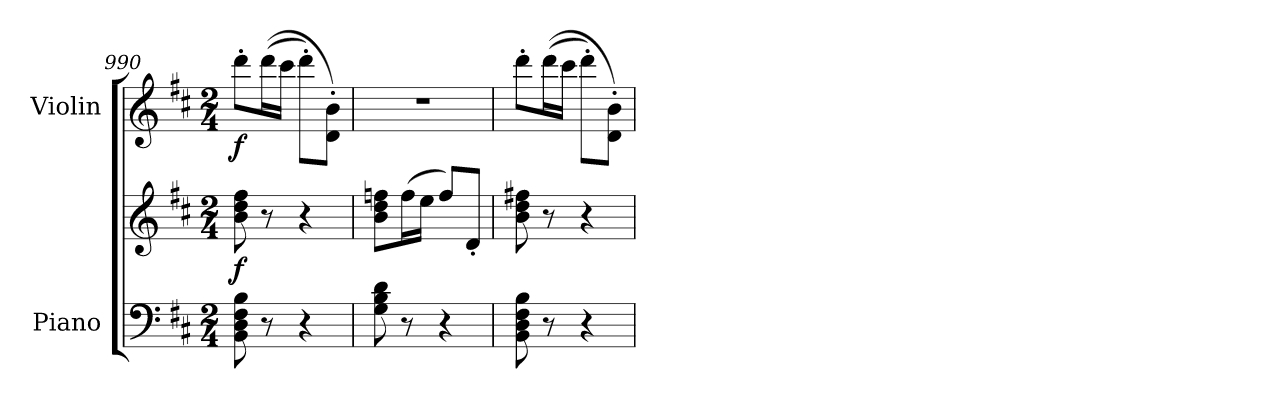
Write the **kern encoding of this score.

**kern	**kern	**dynam	**kern	**dynam
*part2	*part2	*part2	*part1	*part1
*staff3	*staff2	*staff2/3	*staff1	*staff1
*I"Piano	*	*	*I"Violin	*
*I'Pno.	*	*	*I'Vln.	*
*clefF4	*clefG2	*	*clefG2	*
*k[f#c#]	*k[f#c#]	*	*k[f#c#]	*
*M2/4	*M2/4	*	*M2/4	*
=990	=990	=990	=990	=990
!	!	!LO:DY:b	!	!LO:DY:b
8BB\ 8D\ 8F#\ 8B\	8b\ 8dd\ 8ff#\	f	8ddd'\L	f
8r	8r	.	((16ddd\L	.
.	.	.	16ccc#\JJ	.
4r	4r	.	8ddd'\L)	.
.	.	.	8d\' 8b\'J)	.
=991	=991	=991	=991	=991
8G\ 8B\ 8d\	8b\ 8dd\ 8ffn\L	.	2r	.
8r	(16ff\L	.	.	.
.	16ee\JJ	.	.	.
4r	8ff/L)	.	.	.
.	8d'/J	.	.	.
=992	=992	=992	=992	=992
8BB\ 8D\ 8F#\ 8B\	8b\ 8dd\ 8ff#X\	.	8ddd'\L	.
8r	8r	.	((16ddd\L	.
.	.	.	16ccc#\JJ	.
4r	4r	.	8ddd'\L)	.
.	.	.	8d\' 8b\'J)	.
=	=	=	=	=
*-	*-	*-	*-	*-
